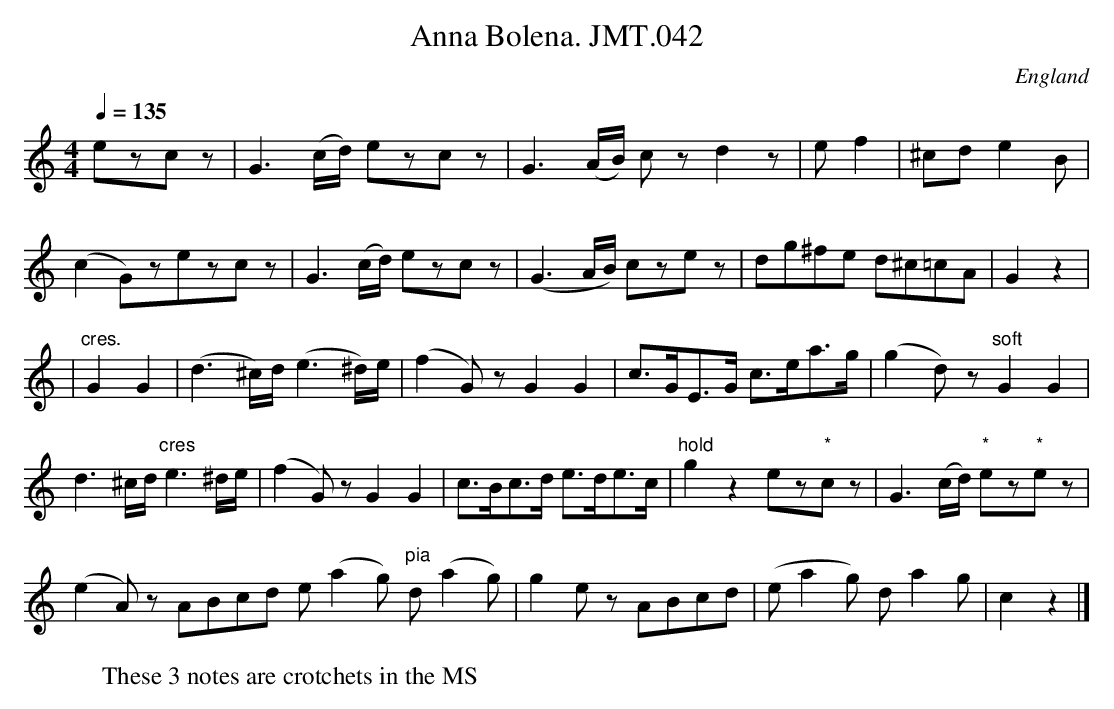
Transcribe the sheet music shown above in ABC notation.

X:1
T:Anna Bolena. JMT.042
M:4/4
L:1/8
Q:1/4=135
O:England
notC:Unedited!
K:C major
ezcz|G3(c/d/) ezcz|G3(A/B/) czd2z|ef2|^cde2B|!
(c2G)zezcz|G3(c/d/) ezcz|(G3A/B/) czez|dg^fe d^c=cA|G2z2|!
|"cres."G2G2|(d3^c/)d/(e3^d/)e/|(f2G)zG2G2|\
c>GE>G c>ea>g|(g2d)z"soft"G2G2|!
d3^c/d/"cres"e3^d/e/|(f2G)zG2G2|c>Bc>d e>de>c|\
"hold"g2z2ez"*"cz|G3(c/d/) "*"ez"*"ez|!
(e2A)z ABcd e(a2g) "pia"d(a2g)|g2ez ABcd|(ea2g) da2g|c2z2|]
W:These 3 notes are crotchets in the MS
